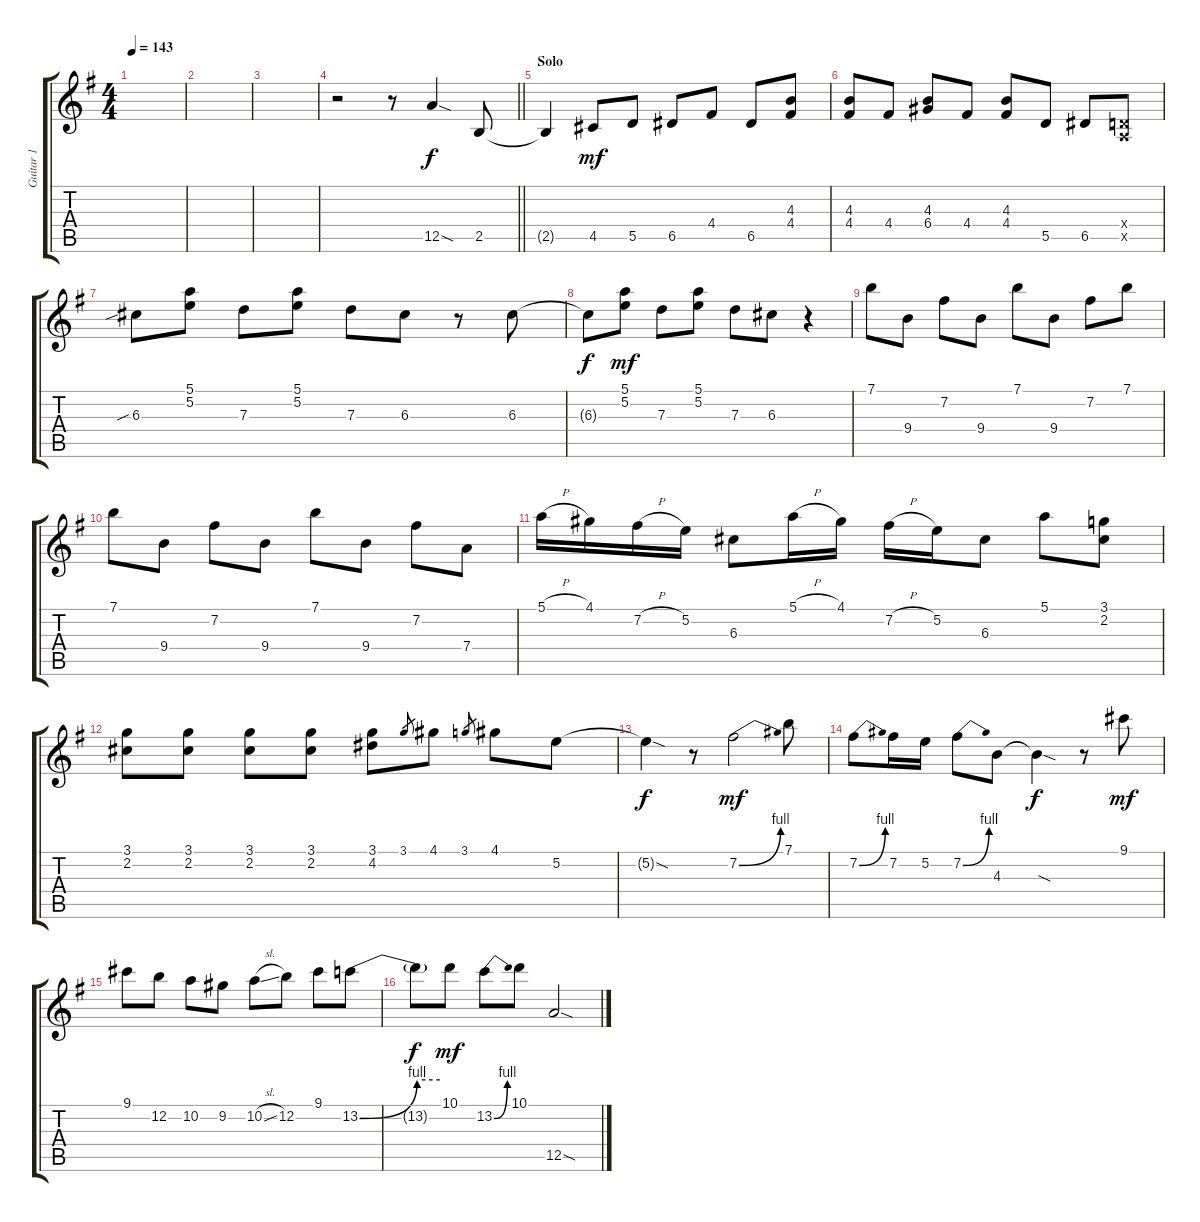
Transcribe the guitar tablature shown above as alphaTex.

\track ("Guitar 1" "Guitar 1") {instrument overdrivenguitar}
\staff {score tabs}
\tuning (E4 B3 G3 D3 A2 E2) {hide}
\ts (4 4)
\tempo 143
\clef g2
\ks g
|
|
|
\barLineRight lightlight
r.2 r.8 12.5{sod}.4 2.5.8 |
\section ("" "Solo")
2.5{t}.4{dy f} 4.5.8{dy mf} 5.5.8 6.5.8 4.4.8 6.5.8 (4.3 4.4).8 |
(4.3 4.4).8 4.4.8 (4.3 6.4).8 4.4.8 (4.3 4.4).8 5.5.8 6.5.8 (0.4{x} 0.5{x}).8 |
6.3{sib}.8 (5.1 5.2).8 7.3.8 (5.1 5.2).8 7.3.8 6.3.8 r.8 6.3.8 |
6.3{t}.8{dy f} (5.1 5.2).8{dy mf} 7.3.8 (5.1 5.2).8 7.3.8 6.3.8 r.4 |
7.1.8 9.4.8 7.2.8 9.4.8 7.1.8 9.4.8 7.2.8 7.1.8 |
7.1.8 9.4.8 7.2.8 9.4.8 7.1.8 9.4.8 7.2.8 7.4.8 |
5.1{h}.16 4.1.16 7.2{h}.16 5.2.16 6.3.8 5.1{h}.16 4.1.16 7.2{h}.16 5.2.16 6.3.8 5.1.8 (3.1 2.2).8 |
(3.1 2.2).8 (3.1 2.2).8 (3.1 2.2).8 (3.1 2.2).8 (3.1 4.2).8 3.1.8{gr} 4.1.8 3.1.8{gr} 4.1.8 5.2.8 |
5.2{sod t}.4{dy f} r.8 7.2{be (bend 0 0 60 4)}.2{dy mf} 7.1.8 |
7.2{be (bend 0 0 60 4)}.8 7.2.16 5.2.16 7.2{be (bend 0 0 60 4)}.8 4.3.8 4.3{sod t}.4{dy f} r.8 9.1.8{dy mf} |
9.1.8 12.2.8 10.2.8 9.2.8 10.2{sl}.8 12.2.8 9.1.8 13.2{be (bend 0 0 60 4)}.8 |
13.2{be (hold 0 4 60 4) t}.8{dy f} 10.1.8{dy mf} 13.2{be (bend 0 0 60 4)}.8 10.1.8 12.5{sod}.2
